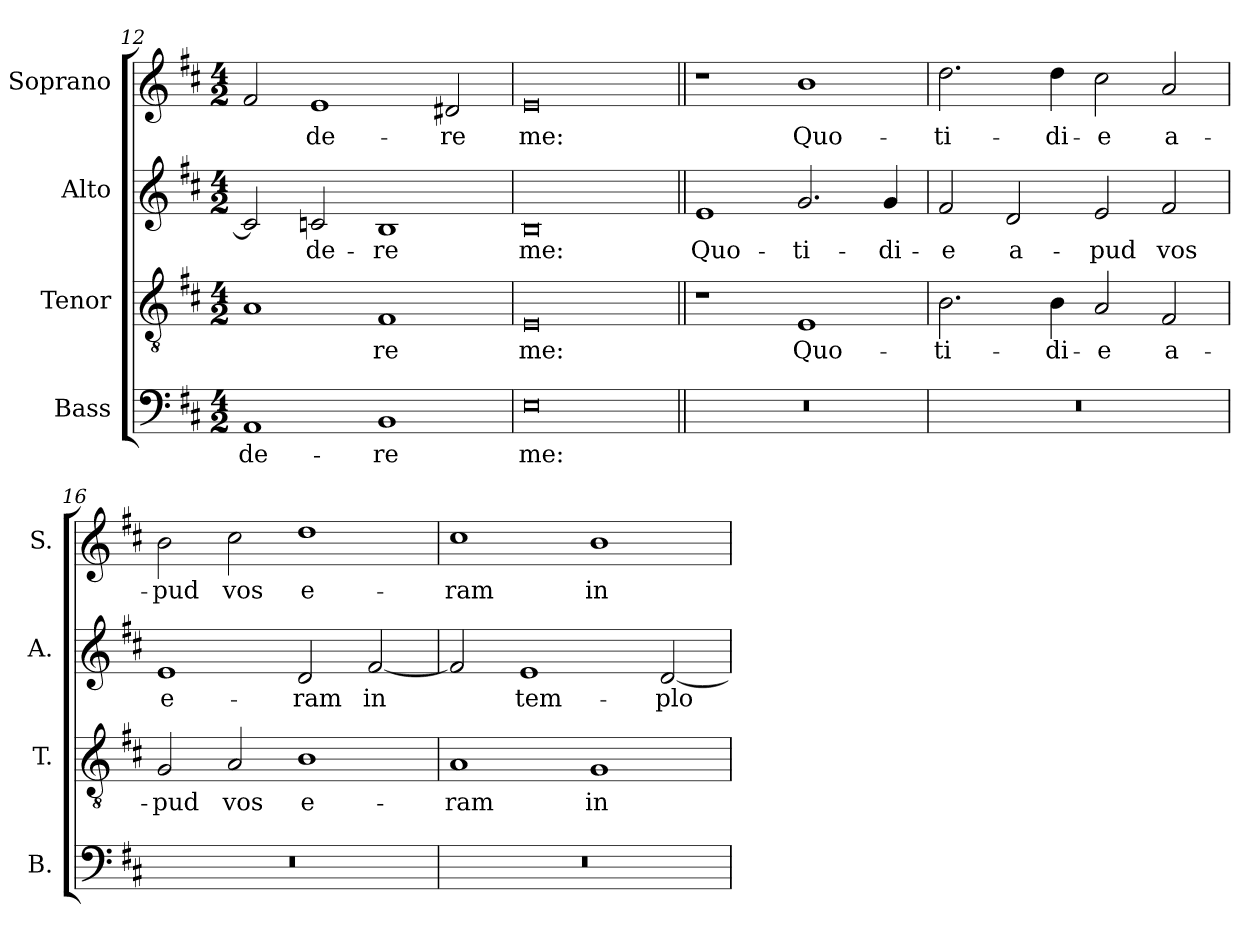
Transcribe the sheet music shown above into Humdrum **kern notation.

**kern	**text	**kern	**text	**kern	**text	**kern	**text
*part4	*part4	*part3	*part3	*part2	*part2	*part1	*part1
*staff4	*staff4	*staff3	*staff3	*staff2	*staff2	*staff1	*staff1
*I"Bass	*	*I"Tenor	*	*I"Alto	*	*I"Soprano	*
*I'B.	*	*I'T.	*	*I'A.	*	*I'S.	*
*clefF4	*	*clefGv2	*	*clefG2	*	*clefG2	*
*	*	*ITrd7c12	*	*	*	*	*
*k[f#c#]	*	*k[f#c#]	*	*k[f#c#]	*	*k[f#c#]	*
*D:	*	*D:	*	*D:	*	*D:	*
*M4/2	*	*M4/2	*	*M4/2	*	*M4/2	*
=12	=12	=12	=12	=12	=12	=12	=12
!	!LO:LY:b:color=#000000	!	!	!	!	!	!
1AAi	-de-	1AAi	.	2ci/]	.	2f#i/	.
!	!	!	!	!	!LO:LY:b:color=#000000	!	!
!	!	!	!	!	!	!	!LO:LY:b:color=#000000
.	.	.	.	2cni/	-de-	1ei	-de-
!	!LO:LY:b:color=#000000	!	!	!	!	!	!
!	!	!	!LO:LY:b:color=#000000	!	!	!	!
!	!	!	!	!	!LO:LY:b:color=#000000	!	!
1BBi	-re	1FF#i	-re	1Bi	-re	.	.
!	!	!	!	!	!	!	!LO:LY:b:color=#000000
.	.	.	.	.	.	2d#Xi/	-re
=13	=13	=13	=13	=13	=13	=13	=13
!	!LO:LY:b:color=#000000	!	!	!	!	!	!
!	!	!	!LO:LY:b:color=#000000	!	!	!	!
!	!	!	!	!	!LO:LY:b:color=#000000	!	!
!	!	!	!	!	!	!	!LO:LY:b:color=#000000
0Ei	me:	0EEi	me:	0Bi	me:	0ei	me:
!!LO:LB:g=z
=14||	=14||	=14||	=14||	=14||	=14||	=14||	=14||
!LO:N:vis=1	!	!	!	!	!	!	!
!	!	!	!	!	!LO:LY:b:color=#000000	!	!
0r	.	1r	.	1ei	Quo-	1r	.
!	!	!	!LO:LY:b:color=#000000	!	!	!	!
!	!	!	!	!	!LO:LY:b:color=#000000	!	!
!	!	!	!	!	!	!	!LO:LY:b:color=#000000
.	.	1EEi	Quo-	2.gi/	-ti-	1bi	Quo-
!	!	!	!	!	!LO:LY:b:color=#000000	!	!
.	.	.	.	4gi/	-di-	.	.
=15	=15	=15	=15	=15	=15	=15	=15
!LO:N:vis=1	!	!	!	!	!	!	!
!	!	!	!LO:LY:b:color=#000000	!	!	!	!
!	!	!	!	!	!LO:LY:b:color=#000000	!	!
!	!	!	!	!	!	!	!LO:LY:b:color=#000000
0r	.	2.BBi\	-ti-	2f#i/	-e	2.ddi\	-ti-
!	!	!	!	!	!LO:LY:b:color=#000000	!	!
.	.	.	.	2di/	a-	.	.
!	!	!	!LO:LY:b:color=#000000	!	!	!	!
!	!	!	!	!	!	!	!LO:LY:b:color=#000000
.	.	4BBi\	-di-	.	.	4ddi\	-di-
!	!	!	!LO:LY:b:color=#000000	!	!	!	!
!	!	!	!	!	!LO:LY:b:color=#000000	!	!
!	!	!	!	!	!	!	!LO:LY:b:color=#000000
.	.	2AAi/	-e	2ei/	-pud	2cc#i\	-e
!	!	!	!LO:LY:b:color=#000000	!	!	!	!
!	!	!	!	!	!LO:LY:b:color=#000000	!	!
!	!	!	!	!	!	!	!LO:LY:b:color=#000000
.	.	2FF#i/	a-	2f#i/	vos	2ai/	a-
=16	=16	=16	=16	=16	=16	=16	=16
!LO:N:vis=1	!	!	!	!	!	!	!
!	!	!	!LO:LY:b:color=#000000	!	!	!	!
!	!	!	!	!	!LO:LY:b:color=#000000	!	!
!	!	!	!	!	!	!	!LO:LY:b:color=#000000
0r	.	2GGi/	-pud	1ei	e-	2bi\	-pud
!	!	!	!LO:LY:b:color=#000000	!	!	!	!
!	!	!	!	!	!	!	!LO:LY:b:color=#000000
.	.	2AAi/	vos	.	.	2cc#i\	vos
!	!	!	!LO:LY:b:color=#000000	!	!	!	!
!	!	!	!	!	!LO:LY:b:color=#000000	!	!
!	!	!	!	!	!	!	!LO:LY:b:color=#000000
.	.	1BBi	e-	2di/	-ram	1ddi	e-
!	!	!	!	!	!LO:LY:b:color=#000000	!	!
.	.	.	.	[2f#i/	in	.	.
=17	=17	=17	=17	=17	=17	=17	=17
!LO:N:vis=1	!	!	!	!	!	!	!
!	!	!	!LO:LY:b:color=#000000	!	!	!	!
!	!	!	!	!	!	!	!LO:LY:b:color=#000000
0r	.	1AAi	-ram	2f#i/]	.	1cc#i	-ram
!	!	!	!	!	!LO:LY:b:color=#000000	!	!
.	.	.	.	1ei	tem-	.	.
!	!	!	!LO:LY:b:color=#000000	!	!	!	!
!	!	!	!	!	!	!	!LO:LY:b:color=#000000
.	.	1GGi	in	.	.	1bi	in
!	!	!	!	!	!LO:LY:b:color=#000000	!	!
.	.	.	.	[2di/	-plo	.	.
=	=	=	=	=	=	=	=
*-	*-	*-	*-	*-	*-	*-	*-
